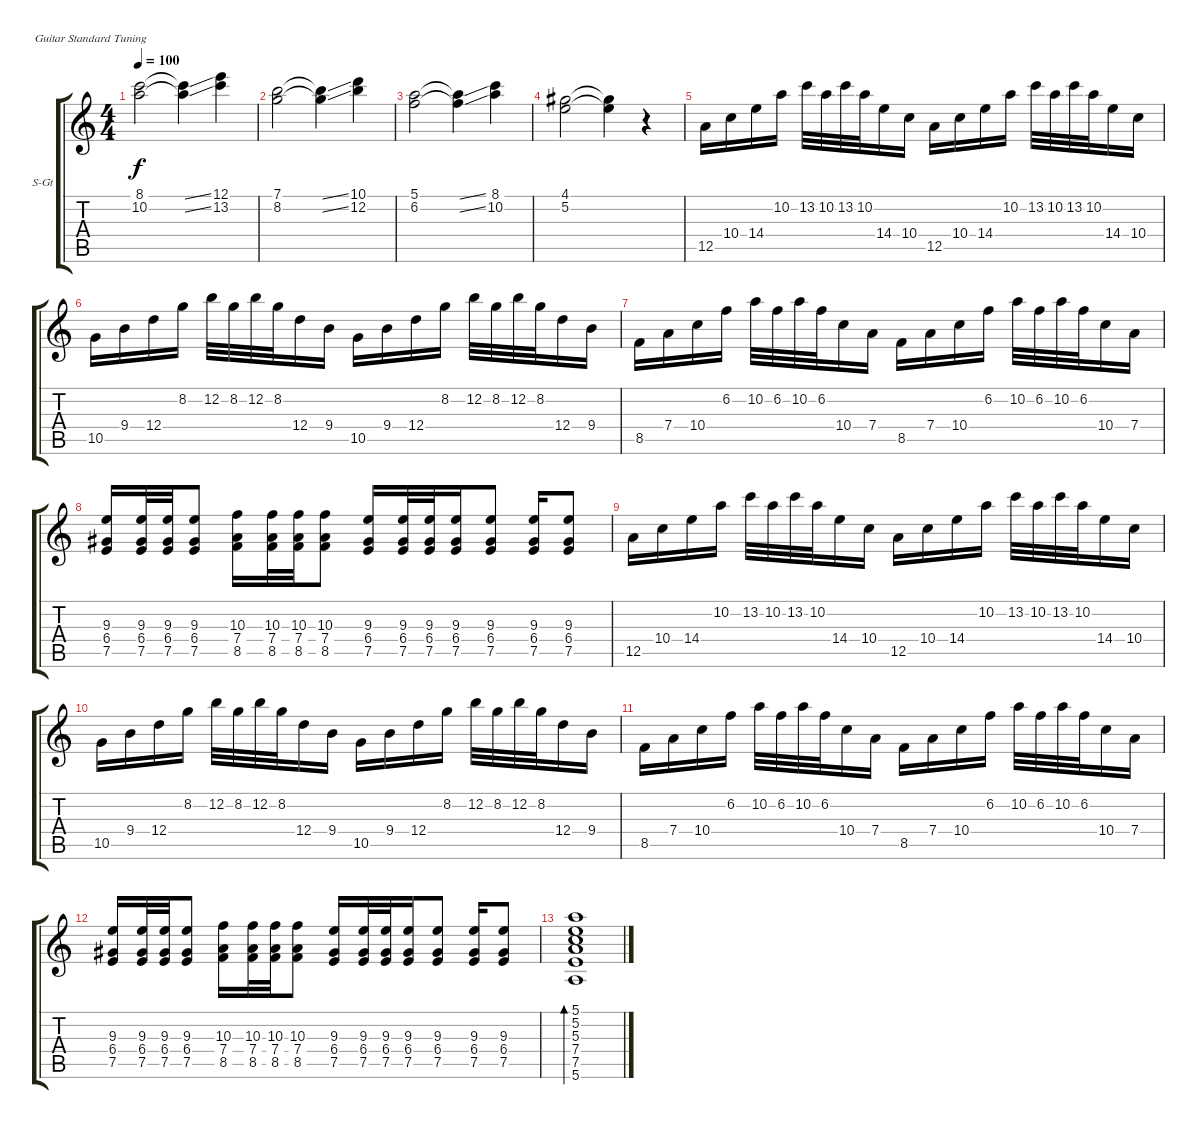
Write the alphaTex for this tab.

\defaultSystemsLayout 4
\bracketExtendMode groupsimilarinstruments
\firstSystemTrackNameOrientation horizontal
\otherSystemsTrackNameOrientation horizontal
\track ("Steel Guitar" "S-Gt") {instrument acousticguitarsteel}
\staff {score tabs}
\tuning (E4 B3 G3 D3 A2 E2)
\ts (4 4)
\tempo 100
\clef g2
\ks c
(8.1 10.2).2{dy f} (8.1{ss t} 10.2{ss t}).4 (12.1 13.2).4 |
(7.1 8.2).2 (7.1{ss t} 8.2{ss t}).4 (10.1 12.2).4 |
(5.1 6.2).2 (5.1{ss t} 6.2{ss t}).4 (8.1 10.2).4 |
(4.1 5.2).2 (4.1{t} 5.2{t}).4 r.4 |
12.5.16 10.4.16 14.4.16 10.2.16 13.2.32 10.2.32 13.2.32 10.2.32 14.4.16 10.4.16 12.5.16 10.4.16 14.4.16 10.2.16 13.2.32 10.2.32 13.2.32 10.2.32 14.4.16 10.4.16 |
10.5.16 9.4.16 12.4.16 8.2.16 12.2.32 8.2.32 12.2.32 8.2.32 12.4.16 9.4.16 10.5.16 9.4.16 12.4.16 8.2.16 12.2.32 8.2.32 12.2.32 8.2.32 12.4.16 9.4.16 |
8.5.16 7.4.16 10.4.16 6.2.16 10.2.32 6.2.32 10.2.32 6.2.32 10.4.16 7.4.16 8.5.16 7.4.16 10.4.16 6.2.16 10.2.32 6.2.32 10.2.32 6.2.32 10.4.16 7.4.16 |
(7.5 6.4 9.3).16 (7.5 6.4 9.3).32 (7.5 6.4 9.3).32 (7.5 6.4 9.3).8 (10.3 7.4 8.5).16 (8.5 7.4 10.3).32 (10.3 7.4 8.5).32 (8.5 7.4 10.3).8 (7.5 6.4 9.3).16 (7.5 6.4 9.3).32 (7.5 6.4 9.3).32 (7.5 6.4 9.3).16 (7.5 6.4 9.3).8 (7.5 6.4 9.3).16 (7.5 6.4 9.3).8 |
12.5.16 10.4.16 14.4.16 10.2.16 13.2.32 10.2.32 13.2.32 10.2.32 14.4.16 10.4.16 12.5.16 10.4.16 14.4.16 10.2.16 13.2.32 10.2.32 13.2.32 10.2.32 14.4.16 10.4.16 |
10.5.16 9.4.16 12.4.16 8.2.16 12.2.32 8.2.32 12.2.32 8.2.32 12.4.16 9.4.16 10.5.16 9.4.16 12.4.16 8.2.16 12.2.32 8.2.32 12.2.32 8.2.32 12.4.16 9.4.16 |
8.5.16 7.4.16 10.4.16 6.2.16 10.2.32 6.2.32 10.2.32 6.2.32 10.4.16 7.4.16 8.5.16 7.4.16 10.4.16 6.2.16 10.2.32 6.2.32 10.2.32 6.2.32 10.4.16 7.4.16 |
(7.5 6.4 9.3).16 (7.5 6.4 9.3).32 (7.5 6.4 9.3).32 (7.5 6.4 9.3).8 (10.3 7.4 8.5).16 (8.5 7.4 10.3).32 (10.3 7.4 8.5).32 (8.5 7.4 10.3).8 (7.5 6.4 9.3).16 (7.5 6.4 9.3).32 (7.5 6.4 9.3).32 (7.5 6.4 9.3).16 (7.5 6.4 9.3).8 (7.5 6.4 9.3).16 (7.5 6.4 9.3).8 |
(5.6 7.5 7.4 5.3 5.2 5.1).1{bd 119}
